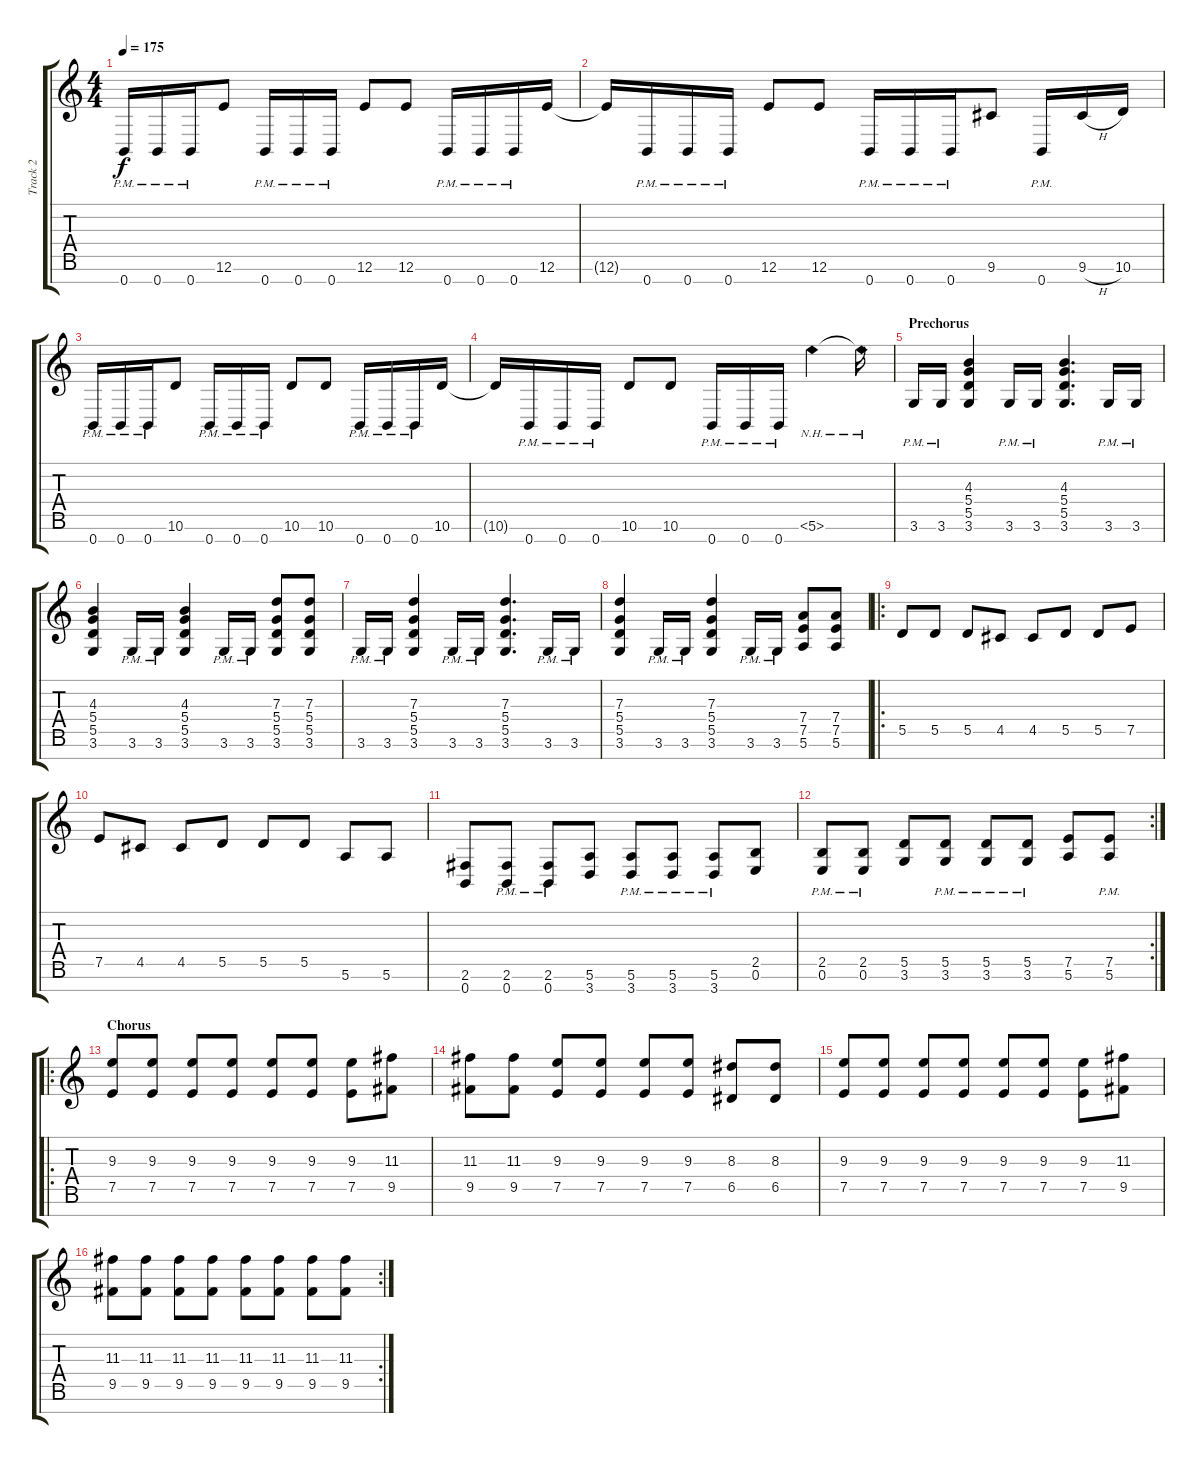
\track ("Track 2" "Track 2") {instrument distortionguitar}
\staff {score tabs}
\tuning (E4 B3 G3 D3 A2 E2 B1) {hide}
\ts (4 4)
\tempo 175
\clef g2
\ks c
0.7{pm}.16{dy f} 0.7{pm}.16 0.7{pm}.16 12.6.8 0.7{pm}.16 0.7{pm}.16 0.7{pm}.16 12.6.8 12.6.8 0.7{pm}.16 0.7{pm}.16 0.7{pm}.16 12.6.16 |
12.6{t}.16 0.7{pm}.16 0.7{pm}.16 0.7{pm}.16 12.6.8 12.6.8 0.7{pm}.16 0.7{pm}.16 0.7{pm}.16 9.6.8 0.7{pm}.16 9.6{h}.16 10.6.16 |
0.7{pm}.16 0.7{pm}.16 0.7{pm}.16 10.6.8 0.7{pm}.16 0.7{pm}.16 0.7{pm}.16 10.6.8 10.6.8 0.7{pm}.16 0.7{pm}.16 0.7{pm}.16 10.6.16 |
10.6{t}.16 0.7{pm}.16 0.7{pm}.16 0.7{pm}.16 10.6.8 10.6.8 0.7{pm}.16 0.7{pm}.16 0.7{pm}.16 5.6{nh}.4 5.6{nh t}.16 |
\section ("" "Prechorus")
3.6{pm}.16 3.6{pm}.16 (4.3 5.4 5.5 3.6).4 3.6{pm}.16 3.6{pm}.16 (4.3 5.4 5.5 3.6).4{d} 3.6{pm}.16 3.6{pm}.16 |
(4.3 5.4 5.5 3.6).4 3.6{pm}.16 3.6{pm}.16 (4.3 5.4 5.5 3.6).4 3.6{pm}.16 3.6{pm}.16 (7.3 5.4 5.5 3.6).8 (7.3 5.4 5.5 3.6).8 |
3.6{pm}.16 3.6{pm}.16 (7.3 5.4 5.5 3.6).4 3.6{pm}.16 3.6{pm}.16 (7.3 5.4 5.5 3.6).4{d} 3.6{pm}.16 3.6{pm}.16 |
(7.3 5.4 5.5 3.6).4 3.6{pm}.16 3.6{pm}.16 (7.3 5.4 5.5 3.6).4 3.6{pm}.16 3.6{pm}.16 (7.4 7.5 5.6).8 (7.4 7.5 5.6).8 |
\ro
5.5.8 5.5.8 5.5.8 4.5.8 4.5.8 5.5.8 5.5.8 7.5.8 |
7.5.8 4.5.8 4.5.8 5.5.8 5.5.8 5.5.8 5.6.8 5.6.8 |
(2.6 0.7).8 (2.6{pm} 0.7{pm}).8 (2.6{pm} 0.7{pm}).8 (5.6 3.7).8 (5.6{pm} 3.7{pm}).8 (5.6{pm} 3.7{pm}).8 (5.6{pm} 3.7{pm}).8 (2.5 0.6).8 |
\rc 2
(2.5{pm} 0.6{pm}).8 (2.5{pm} 0.6{pm}).8 (5.5 3.6).8 (5.5{pm} 3.6{pm}).8 (5.5{pm} 3.6{pm}).8 (5.5{pm} 3.6{pm}).8 (7.5 5.6).8 (7.5{pm} 5.6{pm}).8 |
\ro
\section ("" "Chorus")
(9.3 7.5).8 (9.3 7.5).8 (9.3 7.5).8 (9.3 7.5).8 (9.3 7.5).8 (9.3 7.5).8 (9.3 7.5).8 (11.3 9.5).8 |
(11.3 9.5).8 (11.3 9.5).8 (9.3 7.5).8 (9.3 7.5).8 (9.3 7.5).8 (9.3 7.5).8 (8.3 6.5).8 (8.3 6.5).8 |
(9.3 7.5).8 (9.3 7.5).8 (9.3 7.5).8 (9.3 7.5).8 (9.3 7.5).8 (9.3 7.5).8 (9.3 7.5).8 (11.3 9.5).8 |
\rc 2
(11.3 9.5).8 (11.3 9.5).8 (11.3 9.5).8 (11.3 9.5).8 (11.3 9.5).8 (11.3 9.5).8 (11.3 9.5).8 (11.3 9.5).8
